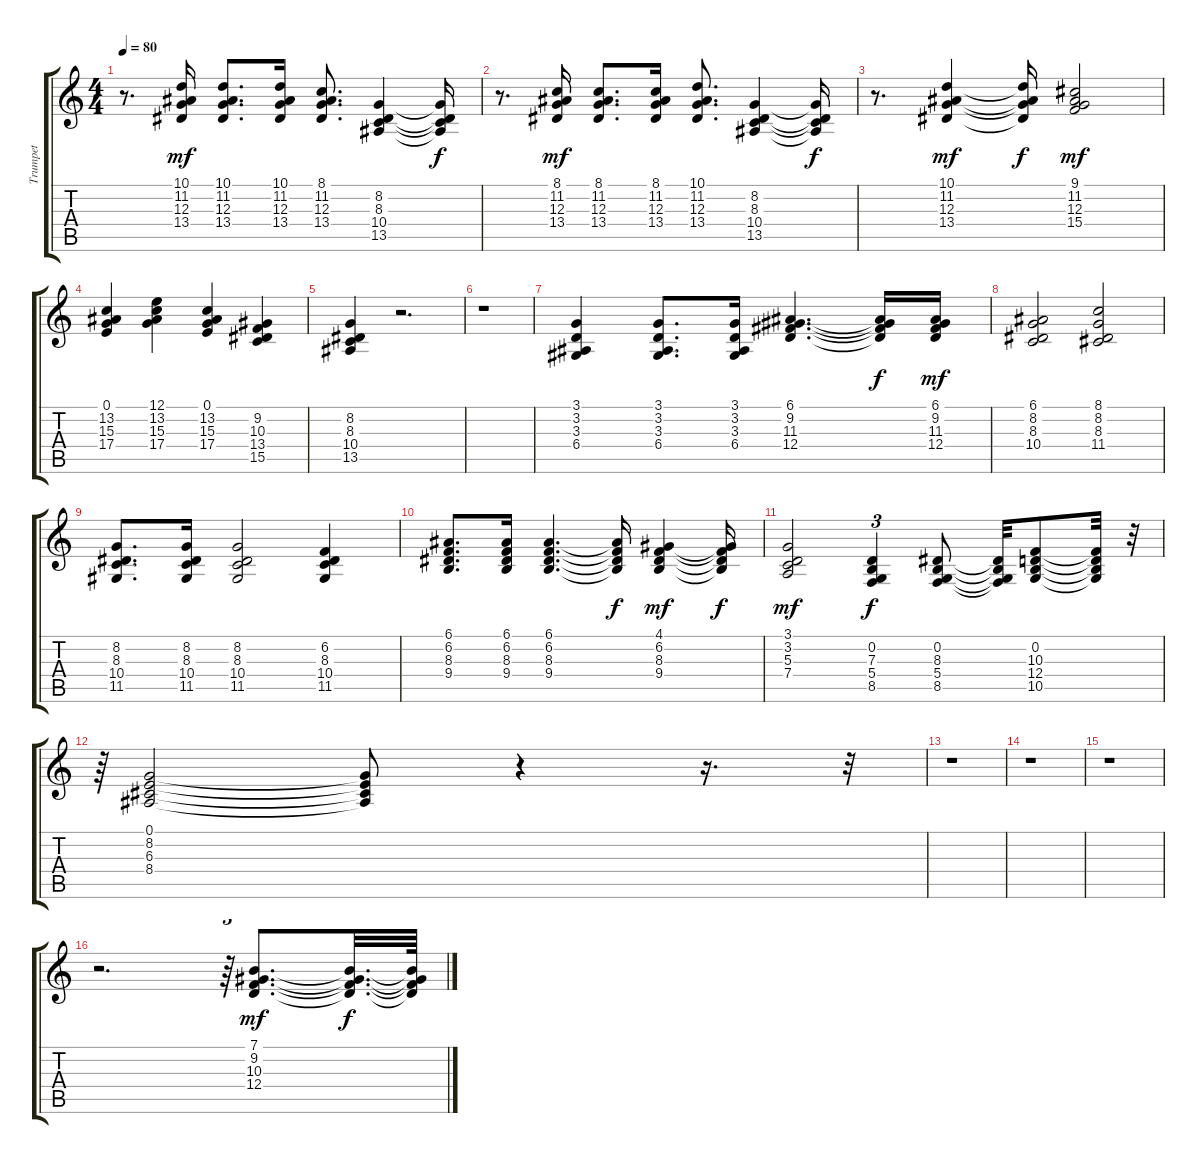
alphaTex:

\track ("Trumpet" "Trumpet") {instrument trumpet}
\staff {score tabs}
\tuning (E4 B3 G3 D3 A2 E2) {hide}
\ts (4 4)
\tempo 80
\clef g2
\ks c
r.8{d dy f} (10.1 11.2 12.3 13.4).16{dy mf} (10.1 11.2 12.3 13.4).8{d} (10.1 11.2 12.3 13.4).16 (8.1 11.2 12.3 13.4).8{d} (8.2 8.3 10.4 13.5).4 (8.2{t} 8.3{t} 10.4{t} 13.5{t}).16{dy f} |
r.8{d} (8.1 11.2 12.3 13.4).16{dy mf} (8.1 11.2 12.3 13.4).8{d} (8.1 11.2 12.3 13.4).16 (10.1 11.2 12.3 13.4).8{d} (8.2 8.3 10.4 13.5).4 (8.2{t} 8.3{t} 10.4{t} 13.5{t}).16{dy f} |
r.8{d} (10.1 11.2 12.3 13.4).4{dy mf} (10.1{t} 11.2{t} 12.3{t} 13.4{t}).16{dy f} (9.1 11.2 12.3 15.4).2{dy mf} |
(0.1 13.2 15.3 17.4).4 (12.1 13.2 15.3 17.4).4 (0.1 13.2 15.3 17.4).4 (9.2 10.3 13.4 15.5).4 |
(8.2 8.3 10.4 13.5).4 r.2{d} |
r.1 |
(3.1 3.2 3.3 6.4).4 (3.1 3.2 3.3 6.4).8{d} (3.1 3.2 3.3 6.4).16 (6.1 9.2 11.3 12.4).4{d} (6.1{t} 9.2{t} 11.3{t} 12.4{t}).16{dy f} (6.1 9.2 11.3 12.4).16{dy mf} |
(6.1 8.2 8.3 10.4).2 (8.1 8.2 8.3 11.4).2 |
(8.2 8.3 10.4 11.5).8{d} (8.2 8.3 10.4 11.5).16 (8.2 8.3 10.4 11.5).2 (6.2 8.3 10.4 11.5).4 |
(6.1 6.2 8.3 9.4).8{d} (6.1 6.2 8.3 9.4).16 (6.1 6.2 8.3 9.4).4{d} (6.1{t} 6.2{t} 8.3{t} 9.4{t}).16{dy f} (4.1 6.2 8.3 9.4).4{dy mf} (4.1{t} 6.2{t} 8.3{t} 9.4{t}).16{dy f} |
(3.1 3.2 5.3 7.4).2{dy mf} (0.2 7.3 5.4 8.5).4{tu (3 2) dy f} (0.2 8.3 5.4 8.5).8 (0.2{t} 8.3{t} 5.4{t} 8.5{t}).32 (0.2 10.3 12.4 10.5).8 (0.2{t} 10.3{t} 12.4{t} 10.5{t}).32 r.32{tu (3 2)} |
r.64{tu (3 2)} (0.1 8.2 6.3 8.4).2 (0.1{t} 8.2{t} 6.3{t} 8.4{t}).8 r.4 r.16{d} r.32{tu (3 2)} |
r.1 |
r.1 |
r.1 |
r.2{d} r.64{tu (3 2)} (7.1 9.2 10.3 12.4).8{d dy mf} (7.1{t} 9.2{t} 10.3{t} 12.4{t}).32{d dy f} (7.1{t} 9.2{t} 10.3{t} 12.4{t}).64
